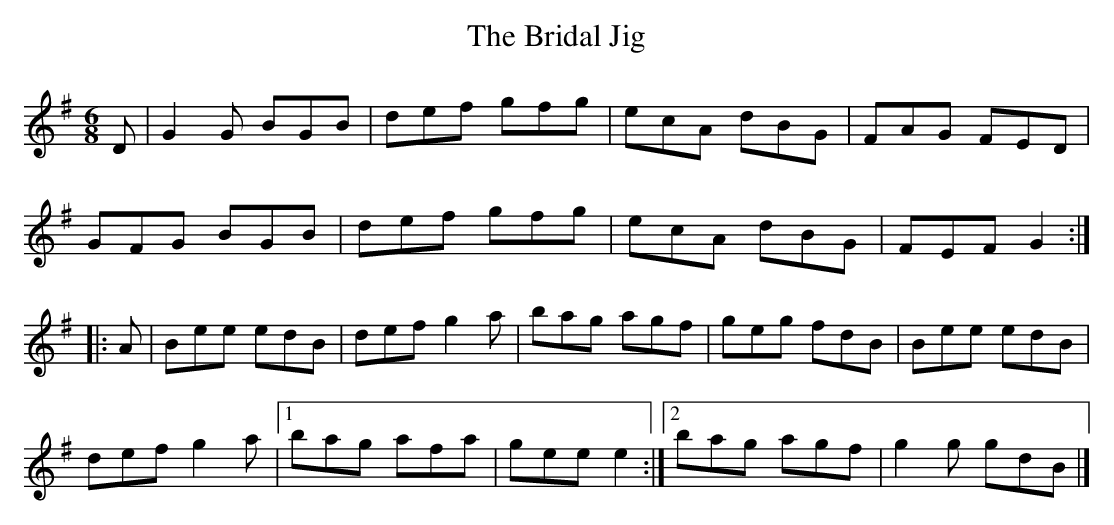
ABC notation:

X:1
T:The Bridal Jig
BRENNAN Dec. 2002 (HTTP://WWW.SOSYOURMOM.COM)
M:6/8
L:1/8
K:G
D|G2G BGB|def gfg|ecA dBG|FAG FED|
GFG BGB|def gfg|ecA dBG|FEF G2:|
|:A|Bee edB|def g2a|bag agf|geg fdB|Bee edB|
def g2a|[1bag afa|gee e2:|[2bag agf|g2g gdB|]
